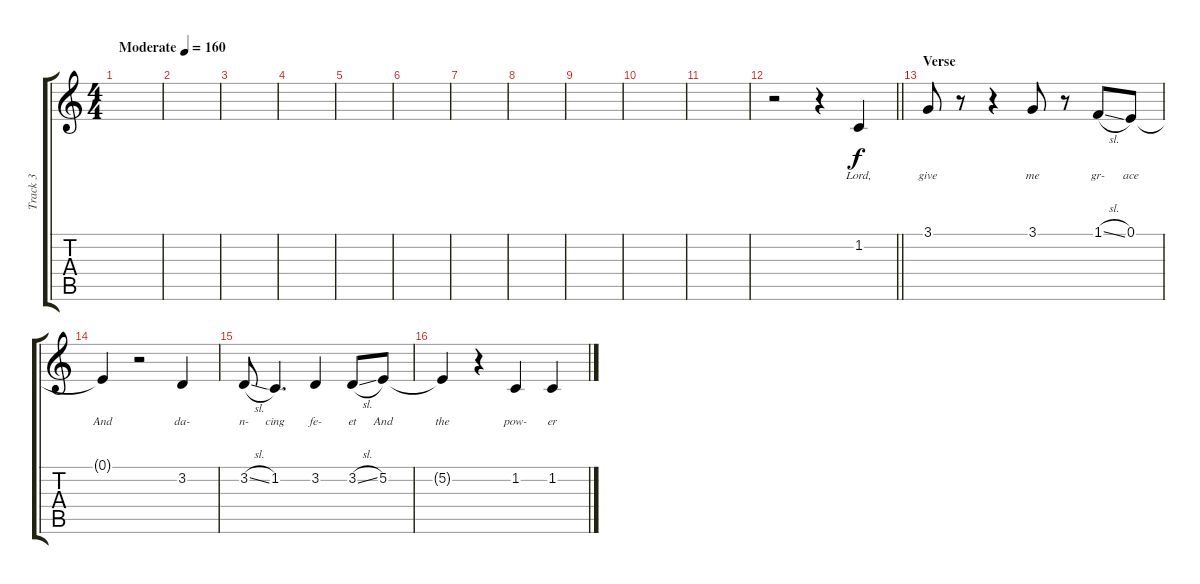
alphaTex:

\track ("Track 3" "Track 3") {instrument clarinet}
\staff {score tabs}
\tuning (E4 B3 G3 D3 A2 E2) {hide}
\ts (4 4)
\tempo (160 "Moderate")
\clef g2
\ks c
|
|
|
|
|
|
|
|
|
|
|
\barLineRight lightlight
r.2 r.4 1.2.4{lyrics (0 "Lord,") lyrics (1 "") lyrics (2 "") lyrics (3 "") lyrics (4 "")} |
\section ("" "Verse")
3.1.8{lyrics (0 "give") lyrics (1 "") lyrics (2 "") lyrics (3 "") lyrics (4 "")} r.8 r.4 3.1.8{lyrics (0 "me") lyrics (1 "") lyrics (2 "") lyrics (3 "") lyrics (4 "")} r.8 1.1{sl}.8{lyrics (0 "gr-") lyrics (1 "") lyrics (2 "") lyrics (3 "") lyrics (4 "")} 0.1.8{lyrics (0 "ace") lyrics (1 "") lyrics (2 "") lyrics (3 "") lyrics (4 "")} |
0.1{t}.4{lyrics (0 "And") lyrics (1 "") lyrics (2 "") lyrics (3 "") lyrics (4 "")} r.2 3.2.4{lyrics (0 "da-") lyrics (1 "") lyrics (2 "") lyrics (3 "") lyrics (4 "")} |
3.2{sl}.8{lyrics (0 "n-") lyrics (1 "") lyrics (2 "") lyrics (3 "") lyrics (4 "")} 1.2.4{d lyrics (0 "cing") lyrics (1 "") lyrics (2 "") lyrics (3 "") lyrics (4 "")} 3.2.4{lyrics (0 "fe-") lyrics (1 "") lyrics (2 "") lyrics (3 "") lyrics (4 "")} 3.2{sl}.8{lyrics (0 "et") lyrics (1 "") lyrics (2 "") lyrics (3 "") lyrics (4 "")} 5.2.8{lyrics (0 "And") lyrics (1 "") lyrics (2 "") lyrics (3 "") lyrics (4 "")} |
5.2{t}.4{lyrics (0 "the") lyrics (1 "") lyrics (2 "") lyrics (3 "") lyrics (4 "")} r.4 1.2.4{lyrics (0 "pow-") lyrics (1 "") lyrics (2 "") lyrics (3 "") lyrics (4 "")} 1.2.4{lyrics (0 "er") lyrics (1 "") lyrics (2 "") lyrics (3 "") lyrics (4 "")}
